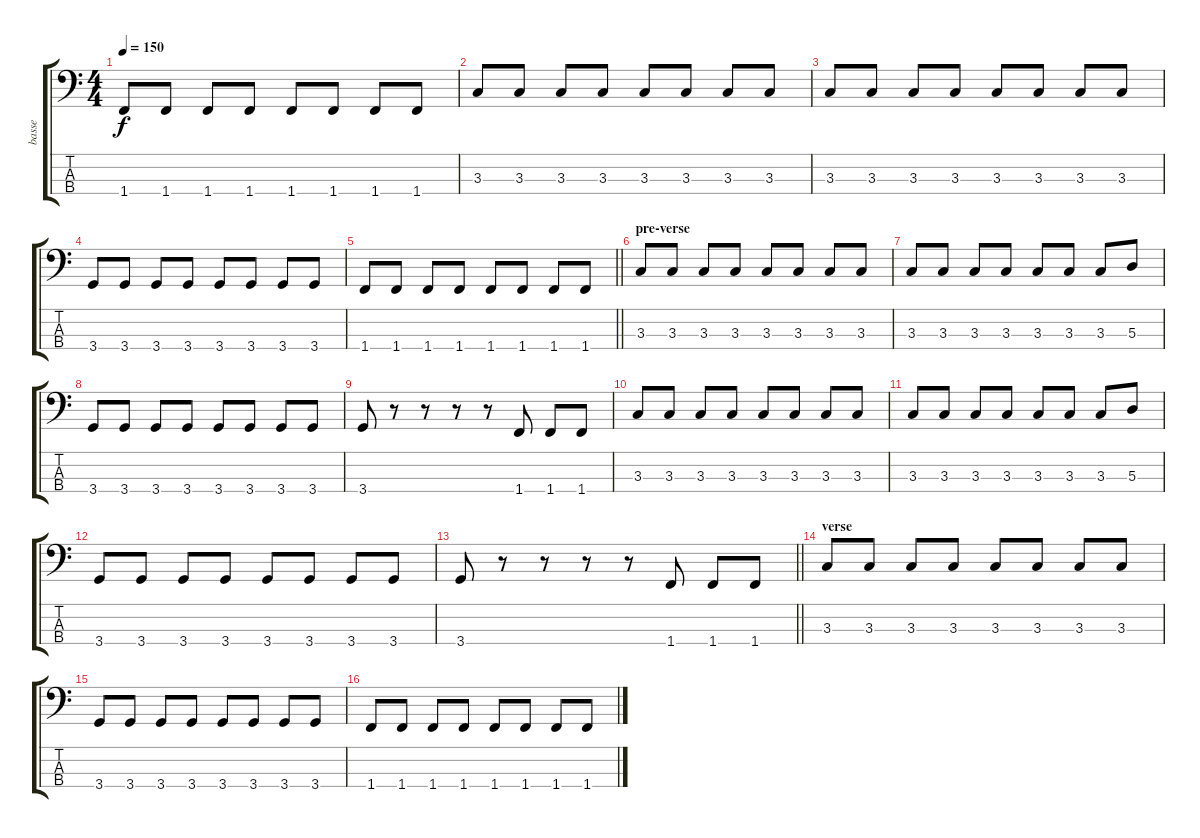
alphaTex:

\track ("basse" "basse") {instrument electricbasspick}
\staff {score tabs}
\tuning (G2 D2 A1 E1) {hide}
\ts (4 4)
\tempo 150
\clef f4
\ks c
1.4.8{dy f} 1.4.8 1.4.8 1.4.8 1.4.8 1.4.8 1.4.8 1.4.8 |
3.3.8 3.3.8 3.3.8 3.3.8 3.3.8 3.3.8 3.3.8 3.3.8 |
3.3.8 3.3.8 3.3.8 3.3.8 3.3.8 3.3.8 3.3.8 3.3.8 |
3.4.8 3.4.8 3.4.8 3.4.8 3.4.8 3.4.8 3.4.8 3.4.8 |
\barLineRight lightlight
1.4.8 1.4.8 1.4.8 1.4.8 1.4.8 1.4.8 1.4.8 1.4.8 |
\section ("" "pre-verse")
3.3.8 3.3.8 3.3.8 3.3.8 3.3.8 3.3.8 3.3.8 3.3.8 |
3.3.8 3.3.8 3.3.8 3.3.8 3.3.8 3.3.8 3.3.8 5.3.8 |
3.4.8 3.4.8 3.4.8 3.4.8 3.4.8 3.4.8 3.4.8 3.4.8 |
3.4.8 r.8 r.8 r.8 r.8 1.4.8 1.4.8 1.4.8 |
3.3.8 3.3.8 3.3.8 3.3.8 3.3.8 3.3.8 3.3.8 3.3.8 |
3.3.8 3.3.8 3.3.8 3.3.8 3.3.8 3.3.8 3.3.8 5.3.8 |
3.4.8 3.4.8 3.4.8 3.4.8 3.4.8 3.4.8 3.4.8 3.4.8 |
\barLineRight lightlight
3.4.8 r.8 r.8 r.8 r.8 1.4.8 1.4.8 1.4.8 |
\section ("" "verse")
3.3.8 3.3.8 3.3.8 3.3.8 3.3.8 3.3.8 3.3.8 3.3.8 |
3.4.8 3.4.8 3.4.8 3.4.8 3.4.8 3.4.8 3.4.8 3.4.8 |
1.4.8 1.4.8 1.4.8 1.4.8 1.4.8 1.4.8 1.4.8 1.4.8
